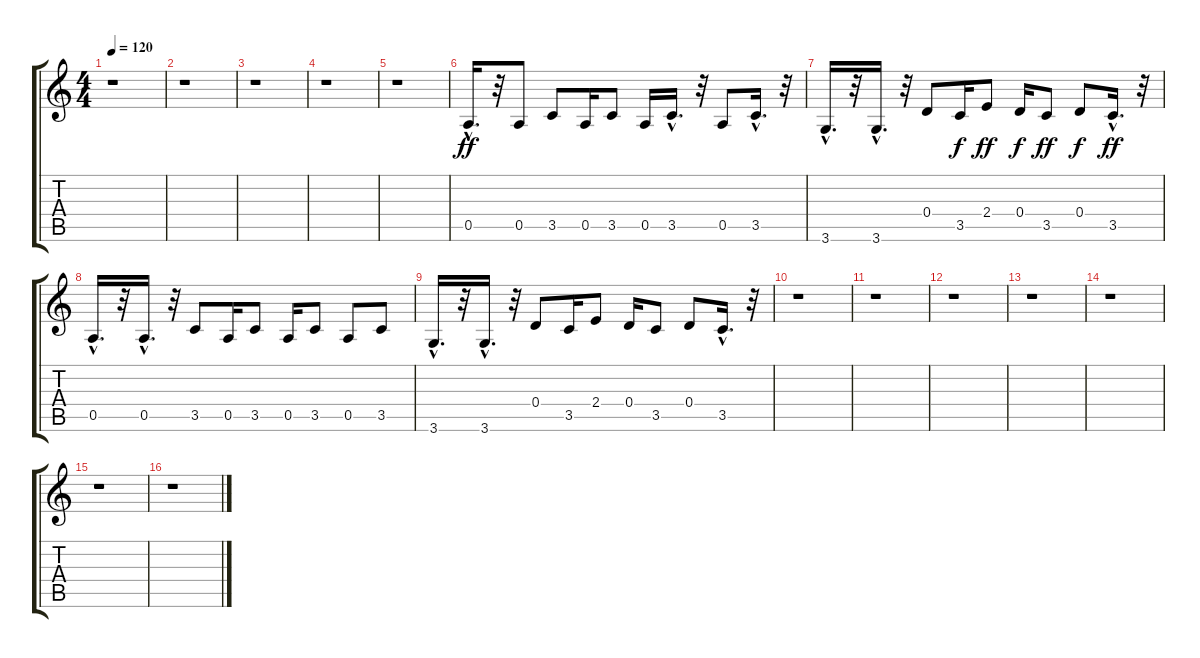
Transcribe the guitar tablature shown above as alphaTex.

\track "" {instrument distortionguitar}
\staff {score tabs}
\tuning (E4 B3 G3 D3 A2 E2) {hide}
\ts (4 4)
\tempo 120
\clef g2
\ks c
r.1{dy ff} |
r.1 |
r.1 |
r.1 |
r.1 |
0.5{hac}.16{d} r.32 0.5.8 3.5.8 0.5.16 3.5.8 0.5.16 3.5{hac}.16{d} r.32 0.5.8 3.5{hac}.16{d} r.32 |
3.6{hac}.16{d} r.32 3.6{hac}.16{d} r.32 0.4.8 3.5.16{dy f} 2.4.8{dy ff} 0.4.16{dy f} 3.5.8{dy ff} 0.4.8{dy f} 3.5{hac}.16{d dy ff} r.32 |
0.5{hac}.16{d} r.32 0.5{hac}.16{d} r.32 3.5.8 0.5.16 3.5.8 0.5.16 3.5.8 0.5.8 3.5.8 |
3.6{hac}.16{d} r.32 3.6{hac}.16{d} r.32 0.4.8 3.5.16 2.4.8 0.4.16 3.5.8 0.4.8 3.5{hac}.16{d} r.32 |
r.1 |
r.1 |
r.1 |
r.1 |
r.1 |
r.1 |
r.1
